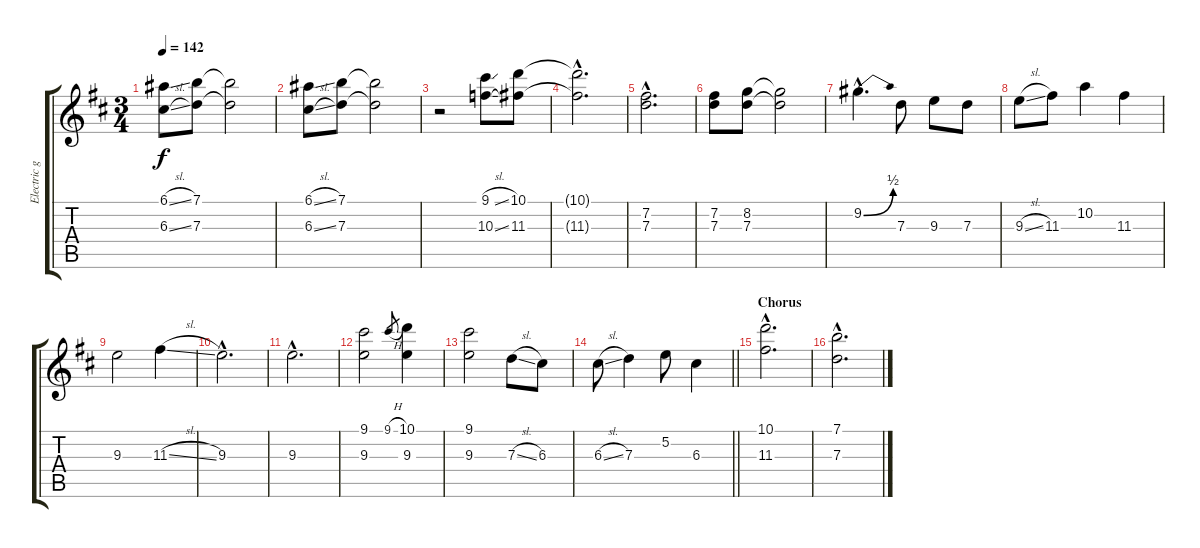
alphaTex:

\track ("Electric guitar" "Electric g") {instrument electricguitarjazz}
\staff {score tabs}
\tuning (E4 B3 G3 D3 A2 E2) {hide}
\ts (3 4)
\tempo 142
\clef g2
\ks d
(6.1{sl} 6.3{sl}).8{dy f} (7.1 7.3).8 (7.1{t} 7.3{t}).2 |
(6.1{sl} 6.3{sl}).8 (7.1 7.3).8 (7.1{t} 7.3{t}).2 |
r.2 (9.1{sl} 10.3{sl}).8 (10.1 11.3).8 |
(10.1{hac t} 11.3{hac t}).2{d} |
(7.2{hac} 7.3{hac}).2{d} |
(7.2 7.3).8 (8.2 7.3).8 (8.2{t} 7.3{t}).2 |
9.2{be (bend 0 0 60 2) hac}.4{d} 7.3.8 9.3.8 7.3.8 |
9.3{sl}.8 11.3.8 10.2.4 11.3.4 |
9.3.2 11.3{sl}.4 |
9.3{hac}.2{d} |
9.3{hac}.2{d} |
(9.1 9.3).2 9.1{h}.8{gr} (10.1 9.3).4 |
(9.1 9.3).2 7.3{sl}.8 6.3.8 |
\barLineRight lightlight
6.3{sl}.8 7.3.4 5.2.8 6.3.4 |
\section ("" "Chorus")
(10.1{hac} 11.3{hac}).2{d} |
(7.1{hac} 7.3{hac}).2{d}
